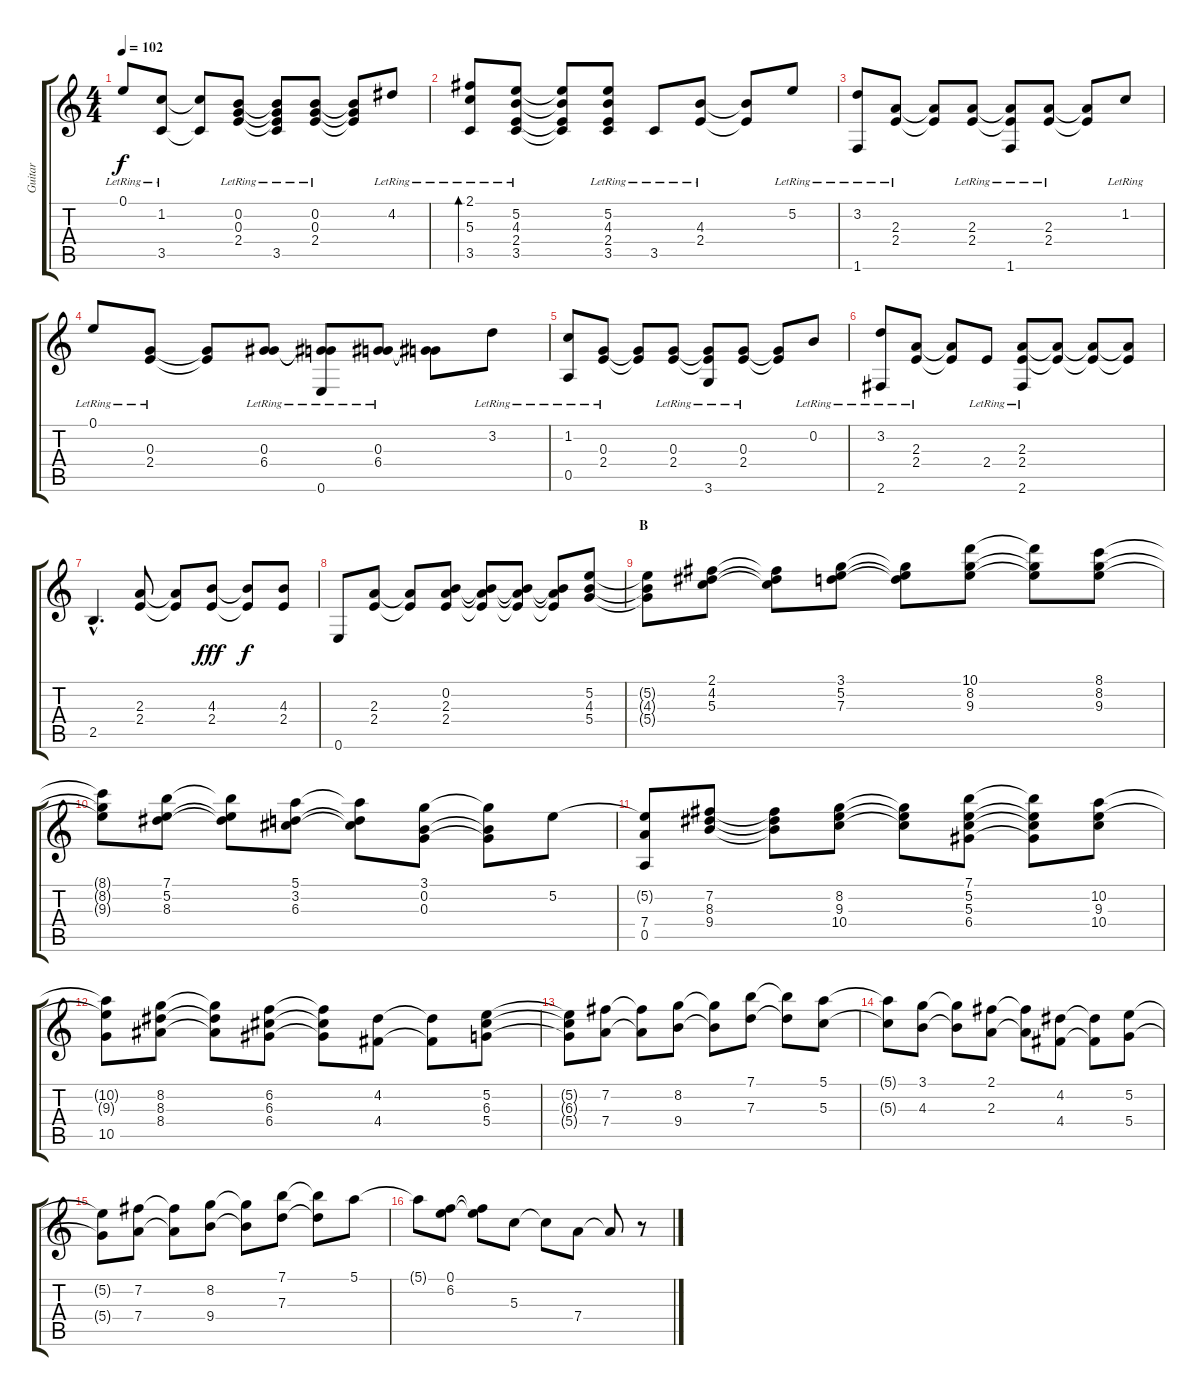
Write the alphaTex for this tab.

\track ("Guitar" "Guitar") {instrument acousticguitarnylon}
\staff {score tabs}
\tuning (E4 B3 G3 D3 A2 E2) {hide}
\ts (4 4)
\tempo 102
\clef g2
\ks c
0.1{lr}.8{dy f} (1.2{lr} 3.5{lr}).8 (1.2{t} 3.5{t}).8 (0.2{lr} 0.3{lr} 2.4{lr}).8 (0.2{t} 0.3{t} 2.4{t} 3.5{lr}).8 (0.2{lr} 0.3{lr} 2.4{lr}).8 (0.2{t} 0.3{t} 2.4{t}).8 4.2{lr}.8 |
(2.1{lr} 5.3{lr} 3.5{lr}).8{bd 120} (5.2{lr} 4.3{lr} 2.4{lr} 3.5{lr}).8 (5.2{t} 4.3{t} 2.4{t} 3.5{t}).8 (5.2{lr} 4.3{lr} 2.4{lr} 3.5{lr}).8 3.5{lr}.8 (4.3{lr} 2.4{lr}).8 (4.3{t} 2.4{t}).8 5.2{lr}.8 |
(3.2{lr} 1.6{lr}).8 (2.3{lr} 2.4{lr}).8 (2.3{t} 2.4{t}).8 (2.3{lr} 2.4{lr}).8 (2.3{t} 2.4{t} 1.6{lr}).8 (2.3{lr} 2.4{lr}).8 (2.3{t} 2.4{t}).8 1.2{lr}.8 |
0.1{lr}.8 (0.3{lr} 2.4{lr}).8 (0.3{t} 2.4{t}).8 (0.3{lr} 6.4{lr}).8 (0.3{t} 6.4{t} 0.6{lr}).8 (0.3{lr} 6.4{lr}).8 (0.3{t} 6.4{t}).8 3.2{lr}.8 |
(1.2{lr} 0.5{lr}).8 (0.3{lr} 2.4{lr}).8 (0.3{t} 2.4{t}).8 (0.3{lr} 2.4{lr}).8 (0.3{t} 2.4{t} 3.6{lr}).8 (0.3{lr} 2.4{lr}).8 (0.3{t} 2.4{t}).8 0.2{lr}.8 |
(3.2{lr} 2.6{lr}).8 (2.3{lr} 2.4{lr}).8 (2.3{t} 2.4{t}).8 2.4{lr}.8 (2.3 2.4 2.6{lr}).8 (2.3{t} 2.4{t}).8 (2.3{t} 2.4{t}).8 (2.3{t} 2.4{t}).8 |
2.5{hac}.4{d} (2.3 2.4).8 (2.3{t} 2.4{t}).8 (4.3 2.4).8{dy fff} (4.3{t} 2.4{t}).8{dy f} (4.3 2.4).8 |
0.6.8 (2.3 2.4).8 (2.3{t} 2.4{t}).8 (0.2 2.3 2.4).8 (0.2{t} 2.3{t} 2.4{t}).8 (0.2{t} 2.3{t} 2.4{t}).8 (0.2{t} 2.3{t} 2.4{t}).8 (5.2 4.3 5.4).8 |
\section ("" "B")
(5.2{t} 4.3{t} 5.4{t}).8 (2.1 4.2 5.3).8 (2.1{t} 4.2{t} 5.3{t}).8 (3.1 5.2 7.3).8 (3.1{t} 5.2{t} 7.3{t}).8 (10.1 8.2 9.3).8 (10.1{t} 8.2{t} 9.3{t}).8 (8.1 8.2 9.3).8 |
(8.1{t} 8.2{t} 9.3{t}).8 (7.1 5.2 8.3).8 (7.1{t} 5.2{t} 8.3{t}).8 (5.1 3.2 6.3).8 (5.1{t} 3.2{t} 6.3{t}).8 (3.1 0.2 0.3).8 (3.1{t} 0.2{t} 0.3{t}).8 5.2.8 |
(5.2{t} 7.4 0.5).8 (7.2 8.3 9.4).8 (7.2{t} 8.3{t} 9.4{t}).8 (8.2 9.3 10.4).8 (8.2{t} 9.3{t} 10.4{t}).8 (7.1 5.2 5.3 6.4).8 (7.1{t} 5.2{t} 5.3{t} 6.4{t}).8 (10.2 9.3 10.4).8 |
(10.2{t} 9.3{t} 10.5).8 (8.2 8.3 8.4).8 (8.2{t} 8.3{t} 8.4{t}).8 (6.2 6.3 6.4).8 (6.2{t} 6.3{t} 6.4{t}).8 (4.2 4.4).8 (4.2{t} 4.4{t}).8 (5.2 6.3 5.4).8 |
(5.2{t} 6.3{t} 5.4{t}).8 (7.2 7.4).8 (7.2{t} 7.4{t}).8 (8.2 9.4).8 (8.2{t} 9.4{t}).8 (7.1 7.3).8 (7.1{t} 7.3{t}).8 (5.1 5.3).8 |
(5.1{t} 5.3{t}).8 (3.1 4.3).8 (3.1{t} 4.3{t}).8 (2.1 2.3).8 (2.1{t} 2.3{t}).8 (4.2 4.4).8 (4.2{t} 4.4{t}).8 (5.2 5.4).8 |
(5.2{t} 5.4{t}).8 (7.2 7.4).8 (7.2{t} 7.4{t}).8 (8.2 9.4).8 (8.2{t} 9.4{t}).8 (7.1 7.3).8 (7.1{t} 7.3{t}).8 5.1.8 |
5.1{t}.8 (0.1 6.2).8 (0.1{t} 6.2{t}).8 5.3.8 5.3{t}.8 7.4.8 7.4{t}.8 r.8
